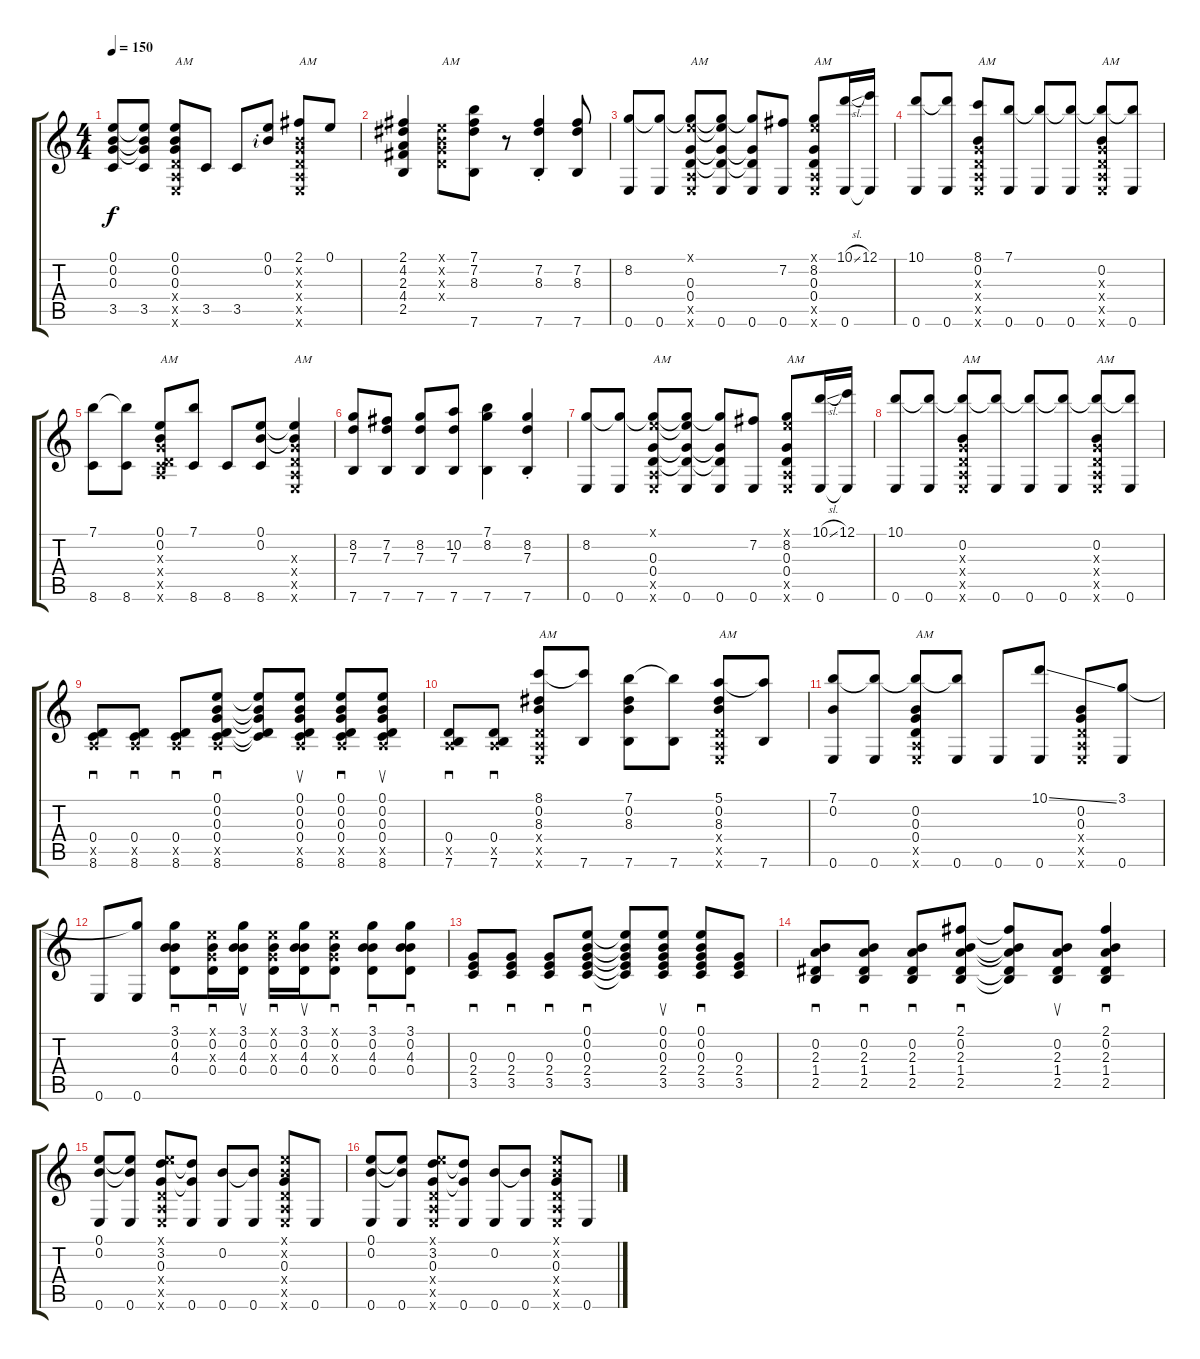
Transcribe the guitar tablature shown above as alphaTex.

\track "" {instrument acousticguitarsteel}
\staff {score tabs}
\tuning (E4 B3 G3 D3 A2 E2) {hide}
\ts (4 4)
\tempo 150
\clef g2
\ks c
(0.1{t} 0.2{t} 0.3{t} 3.5{t}).8{dy f} (0.1{t} 0.2{t} 0.3{t} 3.5).8 (0.1 0.2 0.3 0.4{x} 0.5{x} 0.6{x}).8{txt "AM"} 3.5.8 3.5.8 (0.1 0.2{rf 2}).8 (2.1 0.2{x} 0.3{x} 0.4{x} 0.5{x} 0.6{x}).8{txt "AM"} 0.1.8 |
(2.1 4.2 2.3 4.4 2.5).4 (0.1{x} 0.2{x} 0.3{x} 0.4{x}).8{txt "AM"} (7.1 7.2 8.3 7.6).8 r.8 (7.2{st} 8.3{st} 7.6{st}).4 (7.2 8.3 7.6).8 |
(8.2 0.6).8 (8.2{t} 0.6).8 (0.1{x} 8.2{t} 0.3 0.4 0.5{x} 0.6{x}).8{txt "AM"} (0.1{t} 8.2{t} 0.3{t} 0.4{t} 0.6).8 (8.2{t} 0.3{t} 0.4{t} 0.6).8 (7.2 0.6).8 (0.1{x} 8.2 0.3 0.4 0.5{x} 0.6{x}).8{txt "AM"} (10.1{sl} 0.6).16 (12.1 0.6{t}).16 |
(10.1 0.6).8 (10.1{t} 0.6).8 (8.1 0.2 0.3{x} 0.4{x} 0.5{x} 0.6{x}).8{txt "AM"} (7.1 0.6).8 (7.1{t} 0.6).8 (7.1{t} 0.6).8 (7.1{t} 0.2 0.3{x} 0.4{x} 0.5{x} 0.6{x}).8{txt "AM"} (7.1{t} 0.6).8 |
(7.1 8.6).8 (7.1{t} 8.6).8 (0.1 0.2 0.3{x} 0.4{x} 0.5{x} 8.6{x}).8{txt "AM"} (7.1 8.6).8 8.6.8 (0.1 0.2 8.6).8 (0.1{t} 0.2{t} 0.3{x} 0.4{x} 0.5{x} 0.6{x}).4{txt "AM"} |
(8.2 7.3 7.6).8 (7.2 7.3 7.6).8 (8.2 7.3 7.6).8 (10.2 7.3 7.6).8 (7.1 8.2 7.6).4 (8.2{st} 7.3{st} 7.6).4 |
(8.2 0.6).8 (8.2{t} 0.6).8 (0.1{x} 8.2{t} 0.3 0.4 0.5{x} 0.6{x}).8{txt "AM"} (0.1{t} 8.2{t} 0.3{t} 0.4{t} 0.6).8 (8.2{t} 0.3{t} 0.4{t} 0.6).8 (7.2 0.6).8 (0.1{x} 8.2 0.3 0.4 0.5{x} 0.6{x}).8{txt "AM"} (10.1{sl} 0.6).16 (12.1 0.6{t}).16 |
(10.1 0.6).8 (10.1{t} 0.6).8 (10.1{t} 0.2 0.3{x} 0.4{x} 0.5{x} 0.6{x}).8{txt "AM"} (10.1{t} 0.6).8 (10.1{t} 0.6).8 (10.1{t} 0.6).8 (10.1{t} 0.2 0.3{x} 0.4{x} 0.5{x} 0.6{x}).8{txt "AM"} (10.1{t} 0.6).8 |
(0.4 0.5{x} 8.6).8{sd txt ""} (0.4 0.5{x} 8.6).8{sd txt ""} (0.4 0.5{x} 8.6).8{sd txt ""} (0.1 0.2 0.3 0.4 0.5{x} 8.6).8{sd txt ""} (0.1{t} 0.2{t} 0.3{t} 0.4{t} 8.6{t}).8 (0.1 0.2 0.3 0.4 0.5{x} 8.6).8{su txt ""} (0.1 0.2 0.3 0.4 0.5{x} 8.6).8{sd txt ""} (0.1 0.2 0.3 0.4 0.5{x} 8.6).8{su txt ""} |
(0.4 0.5{x} 7.6).8{sd txt ""} (0.4 0.5{x} 7.6).8{sd txt ""} (8.1 0.2 8.3 0.4{x} 0.5{x} 0.6{x}).8{txt "AM"} (8.1{t} 7.6).8 (7.1 0.2 8.3 7.6).8 (7.1{t} 7.6).8 (5.1 0.2 8.3 0.4{x} 0.5{x} 0.6{x}).8{txt "AM"} (5.1{t} 7.6).8 |
(7.1 0.2 0.6).8 (7.1{t} 0.6).8 (7.1{t} 0.2 0.3 0.4 0.5{x} 0.6{x}).8{txt "AM"} (7.1{t} 0.6).8 0.6.8 (10.1{ss} 0.6).8 (0.2 0.3 0.4{x} 0.5{x} 0.6{x}).8 (3.1 0.6).8 |
0.6.8 (3.1{t} 0.6).8 (3.1 0.2 4.3 0.4).8{sd} (0.1{x} 0.2 0.3{x} 0.4).16{sd txt ""} (3.1 0.2 4.3 0.4).16{su} (0.1{x} 0.2 0.3{x} 0.4).16{sd txt ""} (3.1 0.2 4.3 0.4).16{su} (0.1{x} 0.2 0.3{x} 0.4).8{sd txt ""} (3.1 0.2 4.3 0.4).8{sd} (3.1 0.2 4.3 0.4).8{sd} |
(0.3 2.4 3.5).8{sd} (0.3 2.4 3.5).8{sd} (0.3 2.4 3.5).8{sd} (0.1 0.2 0.3 2.4 3.5).8{sd} (0.1{t} 0.2{t} 0.3{t} 2.4{t} 3.5{t}).8 (0.1 0.2 0.3 2.4 3.5).8{su} (0.1 0.2 0.3 2.4 3.5).8{sd} (0.3 2.4 3.5).8 |
(0.2 2.3 1.4 2.5).8{sd} (0.2 2.3 1.4 2.5).8{sd} (0.2 2.3 1.4 2.5).8{sd} (2.1 0.2 2.3 1.4 2.5).8{sd} (2.1{t} 0.2{t} 2.3{t} 1.4{t} 2.5{t}).8 (0.2 2.3 1.4 2.5).8{su} (2.1 0.2 2.3 1.4 2.5).4{sd} |
(0.1 0.2 0.6).8 (0.1{t} 0.2{t} 0.6).8 (0.1{x} 3.2 0.3 0.4{x} 0.5{x} 0.6{x}).8 (3.2{t} 0.3{t} 0.6).8 (0.2 0.6).8 (0.2{t} 0.6).8 (0.1{x} 0.2{x} 0.3 0.4{x} 0.5{x} 0.6{x}).8 0.6.8 |
(0.1 0.2 0.6).8 (0.1{t} 0.2{t} 0.6).8 (0.1{x} 3.2 0.3 0.4{x} 0.5{x} 0.6{x}).8 (3.2{t} 0.3{t} 0.6).8 (0.2 0.6).8 (0.2{t} 0.6).8 (0.1{x} 0.2{x} 0.3 0.4{x} 0.5{x} 0.6{x}).8 0.6.8
